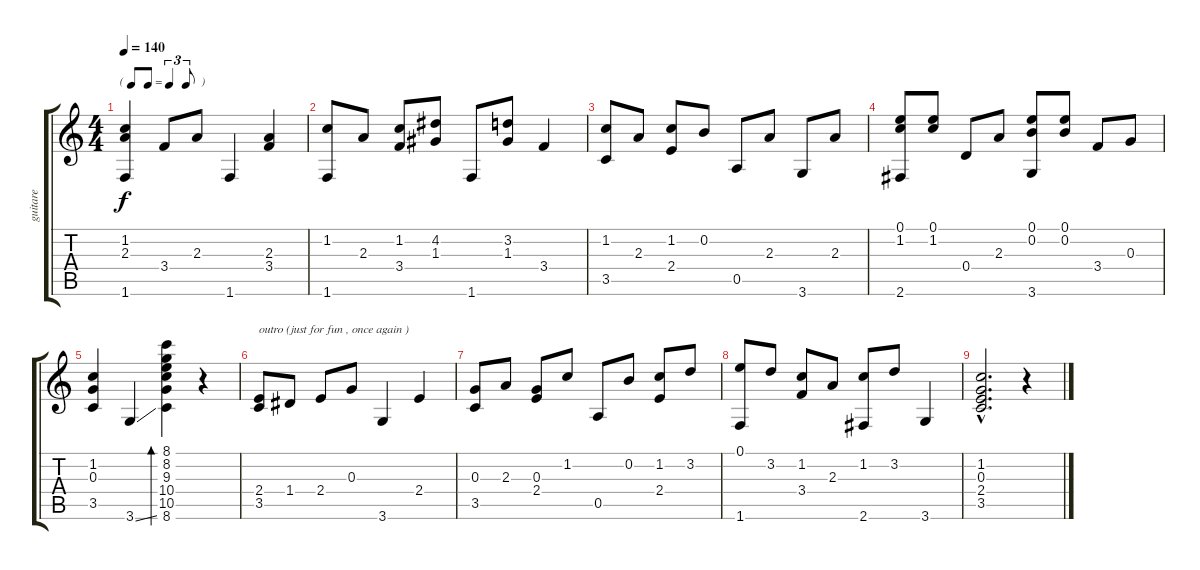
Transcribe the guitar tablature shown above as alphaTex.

\track ("guitare" "guitare") {instrument acousticguitarsteel}
\staff {score tabs}
\tuning (E4 B3 G3 D3 A2 E2) {hide}
\ts (4 4)
\tf triplet8th
\tempo 140
\clef g2
\ks c
(1.2 2.3 1.6).4{dy f} 3.4.8 2.3.8 1.6.4 (2.3 3.4).4 |
(1.2 1.6).8 2.3.8 (1.2 3.4).8 (4.2 1.3).8 1.6.8 (3.2 1.3).8 3.4.4 |
(1.2 3.5).8 2.3.8 (1.2 2.4).8 0.2.8 0.5.8 2.3.8 3.6.8 2.3.8 |
(0.1 1.2 2.6).8 (0.1 1.2).8 0.4.8 2.3.8 (0.1 0.2 3.6).8 (0.1 0.2).8 3.4.8 0.3.8 |
(1.2 0.3 3.5).4 3.6{ss}.4 (8.1 8.2 9.3 10.4 10.5 8.6).4{bd 120} r.4 |
(2.4 3.5).8{txt "outro (just for fun , once again )" instrument englishhorn} 1.4.8 2.4.8 0.3.8 3.6.4 2.4.4 |
(0.3 3.5).8 2.3.8 (0.3 2.4).8 1.2.8 0.5.8 0.2.8 (1.2 2.4).8 3.2.8 |
(0.1 1.6).8 3.2.8 (1.2 3.4).8 2.3.8 (1.2 2.6).8 3.2.8 3.6.4 |
(1.2{hac} 0.3{hac} 2.4{hac} 3.5{hac}).2{d} r.4
